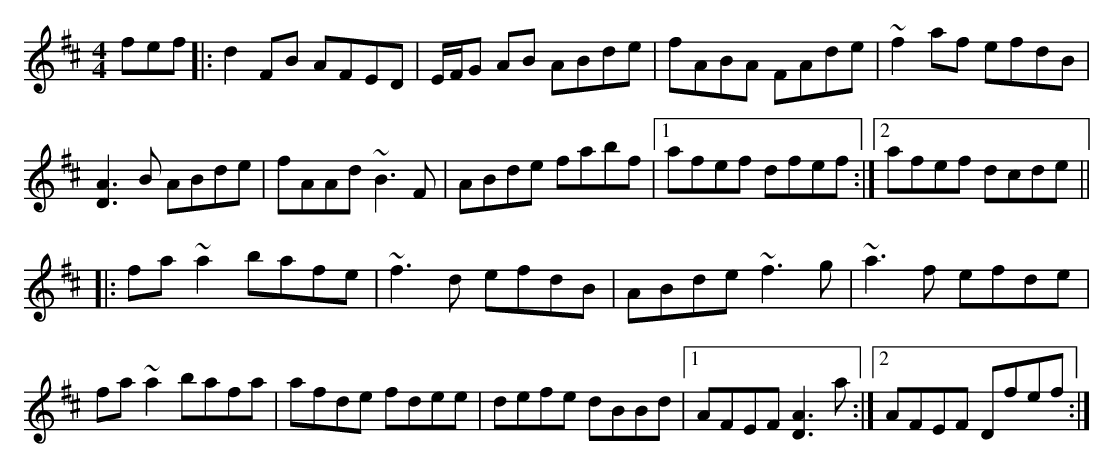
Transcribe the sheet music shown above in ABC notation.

X:1
M:4/4
K:D
fef|:d2FB AFED|E/F/G AB ABde|fABA FAde|~f2af efdB|
[D3A3]B ABde|fAAd ~B3F|ABde fabf|1 afef dfef:|2 afef dcde||
|:fa~a2 bafe|~f3d efdB|ABde ~f3g|~a3f efde|
fa~a2 bafa|afde fdee|defe dBBd|1 AFEF [D3A3]a:|2 AFEF Dfef:|
